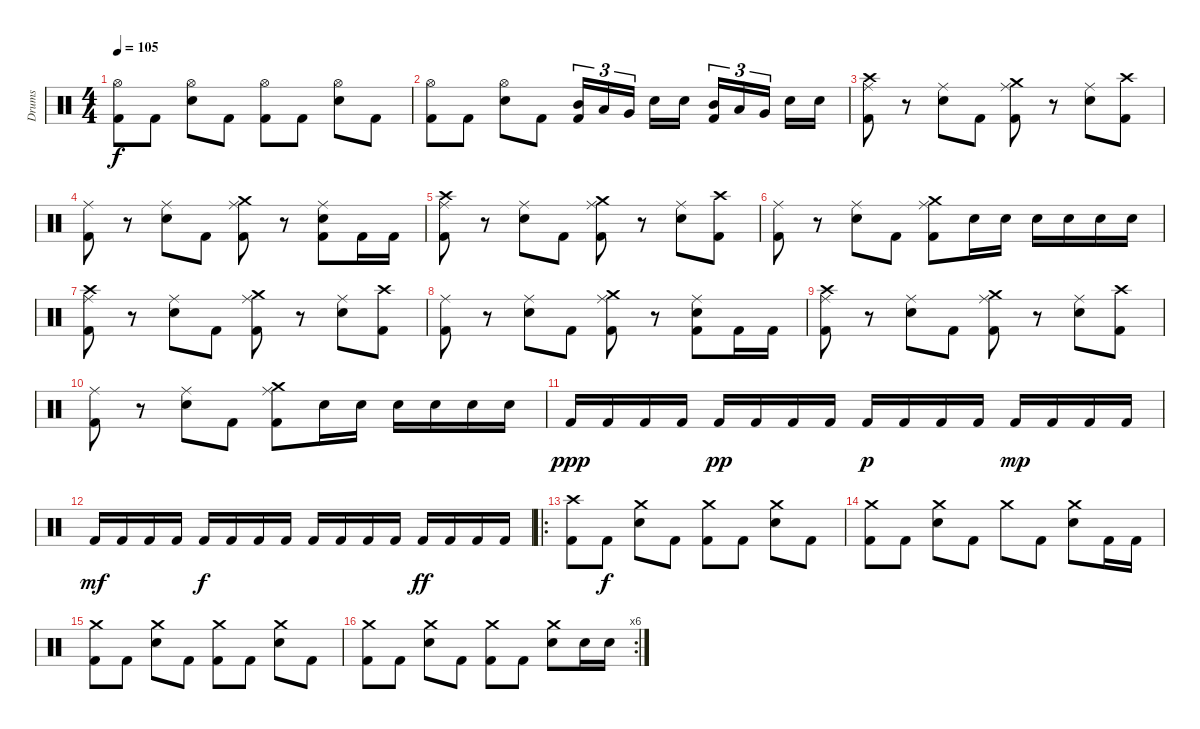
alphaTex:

\track ("Drums" "Drums") {instrument percussion}
\staff {score}
\articulation defaults
\ts (4 4)
\tempo 105
\clef neutral
\ks c
("Hi-Hat (open)" "Kick (hit) 2").8{dy f} "Kick (hit) 2".8 ("Hi-Hat (open)" "Snare (hit) 2").8 "Kick (hit) 2".8 ("Hi-Hat (open)" "Kick (hit) 2").8 "Kick (hit) 2".8 ("Hi-Hat (open)" "Snare (hit) 2").8 "Kick (hit) 2".8 |
("Hi-Hat (open)" "Kick (hit) 2").8 "Kick (hit) 2".8 ("Hi-Hat (open)" "Snare (hit) 2").8 "Kick (hit) 2".8 ("Mid Tom (hit)" "Kick (hit) 2").16{tu (3 2)} "Low Tom (hit)".16{tu (3 2)} "Very Low Tom (hit)".16{tu (3 2)} "Snare (hit) 2".16 "Snare (hit) 2".16 ("Mid Tom (hit)" "Kick (hit) 2").16{tu (3 2)} "Low Tom (hit)".16{tu (3 2)} "Very Low Tom (hit)".16{tu (3 2)} "Snare (hit) 2".16 "Snare (hit) 2".16 |
("Crash high (hit)" "Ride (middle)" "Kick (hit) 2").8 r.8 ("Ride (middle)" "Snare (hit) 2").8 "Kick (hit) 2".8 ("Crash medium (hit)" "Ride (middle)" "Kick (hit) 2").8 r.8 ("Ride (middle)" "Snare (hit) 2").8 ("Crash high (hit)" "Kick (hit) 2").8 |
("Ride (middle)" "Kick (hit) 2").8 r.8 ("Ride (middle)" "Snare (hit) 2").8 "Kick (hit) 2".8 ("Crash medium (hit)" "Ride (middle)" "Kick (hit) 2").8 r.8 ("Ride (middle)" "Snare (hit) 2" "Kick (hit) 2").8 "Kick (hit) 2".16 "Kick (hit) 2".16 |
("Crash high (hit)" "Ride (middle)" "Kick (hit) 2").8 r.8 ("Ride (middle)" "Snare (hit) 2").8 "Kick (hit) 2".8 ("Crash medium (hit)" "Ride (middle)" "Kick (hit) 2").8 r.8 ("Ride (middle)" "Snare (hit) 2").8 ("Crash high (hit)" "Kick (hit) 2").8 |
("Ride (middle)" "Kick (hit) 2").8 r.8 ("Ride (middle)" "Snare (hit) 2").8 "Kick (hit) 2".8 ("Crash medium (hit)" "Ride (middle)" "Kick (hit) 2").8 "Snare (hit) 2".16 "Snare (hit) 2".16 "Snare (hit) 2".16 "Snare (hit) 2".16 "Snare (hit) 2".16 "Snare (hit) 2".16 |
("Crash high (hit)" "Ride (middle)" "Kick (hit) 2").8 r.8 ("Ride (middle)" "Snare (hit) 2").8 "Kick (hit) 2".8 ("Crash medium (hit)" "Ride (middle)" "Kick (hit) 2").8 r.8 ("Ride (middle)" "Snare (hit) 2").8 ("Crash high (hit)" "Kick (hit) 2").8 |
("Ride (middle)" "Kick (hit) 2").8 r.8 ("Ride (middle)" "Snare (hit) 2").8 "Kick (hit) 2".8 ("Crash medium (hit)" "Ride (middle)" "Kick (hit) 2").8 r.8 ("Ride (middle)" "Snare (hit) 2" "Kick (hit) 2").8 "Kick (hit) 2".16 "Kick (hit) 2".16 |
("Crash high (hit)" "Ride (middle)" "Kick (hit) 2").8 r.8 ("Ride (middle)" "Snare (hit) 2").8 "Kick (hit) 2".8 ("Crash medium (hit)" "Ride (middle)" "Kick (hit) 2").8 r.8 ("Ride (middle)" "Snare (hit) 2").8 ("Crash high (hit)" "Kick (hit) 2").8 |
("Ride (middle)" "Kick (hit) 2").8 r.8 ("Ride (middle)" "Snare (hit) 2").8 "Kick (hit) 2".8 ("Crash medium (hit)" "Ride (middle)" "Kick (hit) 2").8 "Snare (hit) 2".16 "Snare (hit) 2".16 "Snare (hit) 2".16 "Snare (hit) 2".16 "Snare (hit) 2".16 "Snare (hit) 2".16 |
"Kick (hit) 2".16{dy ppp} "Kick (hit) 2".16 "Kick (hit) 2".16 "Kick (hit) 2".16 "Kick (hit) 2".16{dy pp} "Kick (hit) 2".16 "Kick (hit) 2".16 "Kick (hit) 2".16 "Kick (hit) 2".16{dy p} "Kick (hit) 2".16 "Kick (hit) 2".16 "Kick (hit) 2".16 "Kick (hit) 2".16{dy mp} "Kick (hit) 2".16 "Kick (hit) 2".16 "Kick (hit) 2".16 |
"Kick (hit) 2".16{dy mf} "Kick (hit) 2".16 "Kick (hit) 2".16 "Kick (hit) 2".16 "Kick (hit) 2".16{dy f} "Kick (hit) 2".16 "Kick (hit) 2".16 "Kick (hit) 2".16 "Kick (hit) 2".16 "Kick (hit) 2".16 "Kick (hit) 2".16 "Kick (hit) 2".16 "Kick (hit) 2".16{dy ff} "Kick (hit) 2".16 "Kick (hit) 2".16 "Kick (hit) 2".16 |
\ro
("Crash high (hit)" "Kick (hit) 2").8 "Kick (hit) 2".8{dy f} ("Crash medium (hit)" "Snare (hit) 2").8 "Kick (hit) 2".8 ("Crash medium (hit)" "Kick (hit) 2").8 "Kick (hit) 2".8 ("Crash medium (hit)" "Snare (hit) 2").8 "Kick (hit) 2".8 |
("Crash medium (hit)" "Kick (hit) 2").8 "Kick (hit) 2".8 ("Crash medium (hit)" "Snare (hit) 2").8 "Kick (hit) 2".8 "Crash medium (hit)".8 "Kick (hit) 2".8 ("Crash medium (hit)" "Snare (hit) 2").8 "Kick (hit) 2".16 "Kick (hit) 2".16 |
("Crash medium (hit)" "Kick (hit) 2").8 "Kick (hit) 2".8 ("Crash medium (hit)" "Snare (hit) 2").8 "Kick (hit) 2".8 ("Crash medium (hit)" "Kick (hit) 2").8 "Kick (hit) 2".8 ("Crash medium (hit)" "Snare (hit) 2").8 "Kick (hit) 2".8 |
\rc 6
("Crash medium (hit)" "Kick (hit) 2").8 "Kick (hit) 2".8 ("Crash medium (hit)" "Snare (hit) 2").8 "Kick (hit) 2".8 ("Crash medium (hit)" "Kick (hit) 2").8 "Kick (hit) 2".8 ("Crash medium (hit)" "Snare (hit) 2").8 "Snare (hit) 2".16 "Snare (hit) 2".16
